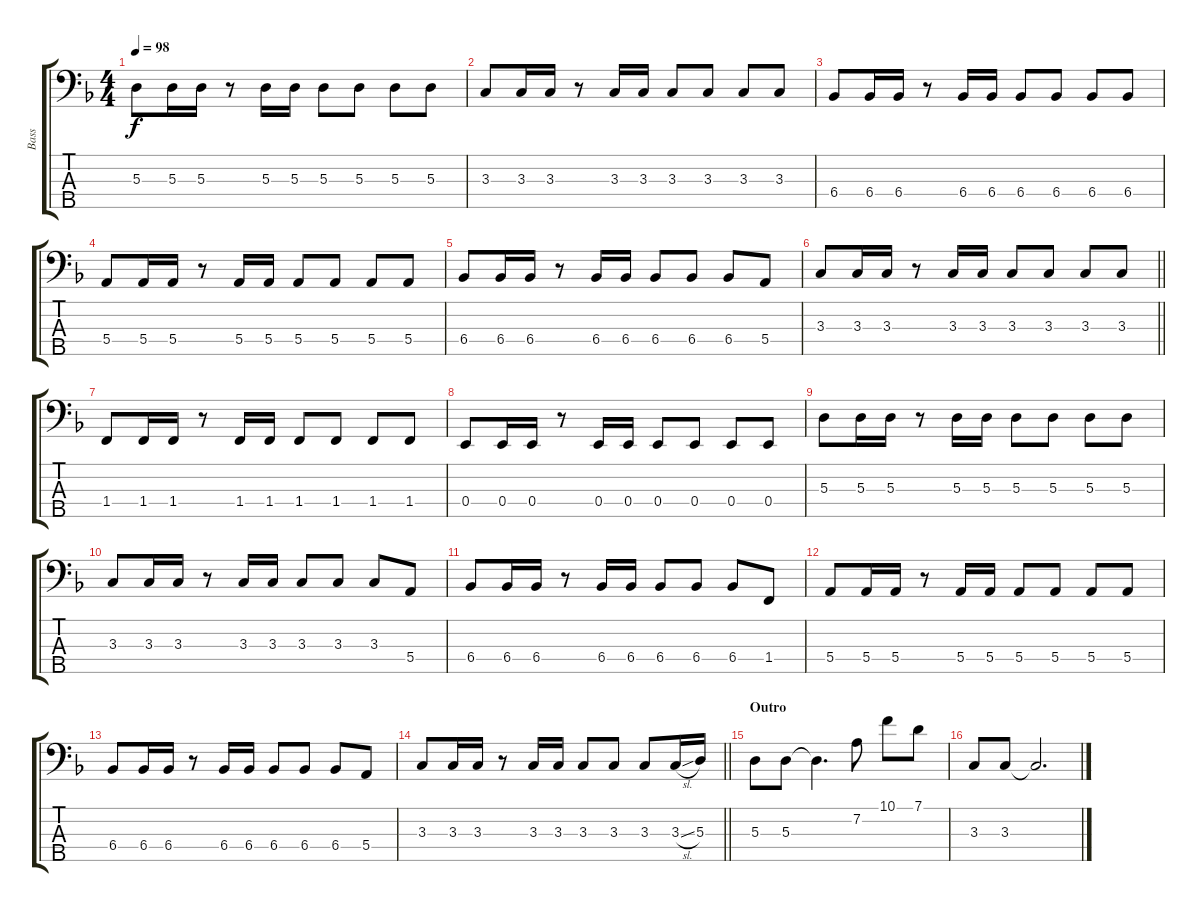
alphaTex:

\track ("Bass" "Bass") {instrument electricbassfinger}
\staff {score tabs}
\tuning (G2 D2 A1 E1 B0) {hide}
\ts (4 4)
\tempo 98
\clef f4
\ks f
5.3.8{dy f} 5.3.16 5.3.16 r.8 5.3.16 5.3.16 5.3.8 5.3.8 5.3.8 5.3.8 |
3.3.8 3.3.16 3.3.16 r.8 3.3.16 3.3.16 3.3.8 3.3.8 3.3.8 3.3.8 |
6.4.8 6.4.16 6.4.16 r.8 6.4.16 6.4.16 6.4.8 6.4.8 6.4.8 6.4.8 |
5.4.8 5.4.16 5.4.16 r.8 5.4.16 5.4.16 5.4.8 5.4.8 5.4.8 5.4.8 |
6.4.8 6.4.16 6.4.16 r.8 6.4.16 6.4.16 6.4.8 6.4.8 6.4.8 5.4.8 |
\barLineRight lightlight
3.3.8 3.3.16 3.3.16 r.8 3.3.16 3.3.16 3.3.8 3.3.8 3.3.8 3.3.8 |
\section ("" "")
1.4.8 1.4.16 1.4.16 r.8 1.4.16 1.4.16 1.4.8 1.4.8 1.4.8 1.4.8 |
0.4.8 0.4.16 0.4.16 r.8 0.4.16 0.4.16 0.4.8 0.4.8 0.4.8 0.4.8 |
5.3.8 5.3.16 5.3.16 r.8 5.3.16 5.3.16 5.3.8 5.3.8 5.3.8 5.3.8 |
3.3.8 3.3.16 3.3.16 r.8 3.3.16 3.3.16 3.3.8 3.3.8 3.3.8 5.4.8 |
6.4.8 6.4.16 6.4.16 r.8 6.4.16 6.4.16 6.4.8 6.4.8 6.4.8 1.4.8 |
5.4.8 5.4.16 5.4.16 r.8 5.4.16 5.4.16 5.4.8 5.4.8 5.4.8 5.4.8 |
6.4.8 6.4.16 6.4.16 r.8 6.4.16 6.4.16 6.4.8 6.4.8 6.4.8 5.4.8 |
\barLineRight lightlight
3.3.8 3.3.16 3.3.16 r.8 3.3.16 3.3.16 3.3.8 3.3.8 3.3.8 3.3{sl}.16 5.3.16 |
\section ("" "Outro")
5.3.8 5.3.8 5.3{t}.4{d} 7.2.8 10.1.8 7.1.8 |
3.3.8 3.3.8 3.3{t}.2{d}
